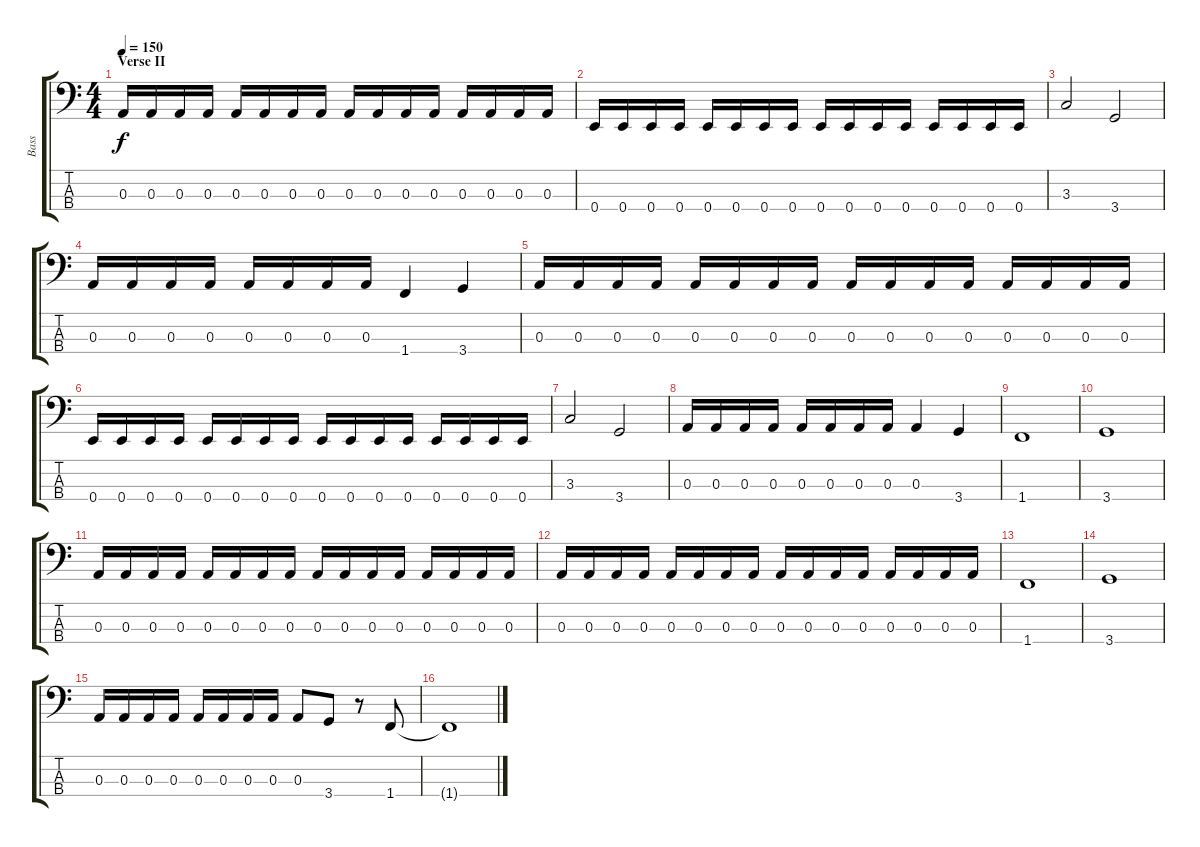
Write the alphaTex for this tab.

\track ("Bass" "Bass") {instrument electricbassfinger}
\staff {score tabs}
\tuning (G2 D2 A1 E1) {hide}
\ts (4 4)
\section ("" "Verse II")
\tempo 150
\clef f4
\ks c
0.3.16{dy f} 0.3.16 0.3.16 0.3.16 0.3.16 0.3.16 0.3.16 0.3.16 0.3.16 0.3.16 0.3.16 0.3.16 0.3.16 0.3.16 0.3.16 0.3.16 |
0.4.16 0.4.16 0.4.16 0.4.16 0.4.16 0.4.16 0.4.16 0.4.16 0.4.16 0.4.16 0.4.16 0.4.16 0.4.16 0.4.16 0.4.16 0.4.16 |
3.3.2 3.4.2 |
0.3.16 0.3.16 0.3.16 0.3.16 0.3.16 0.3.16 0.3.16 0.3.16 1.4.4 3.4.4 |
0.3.16 0.3.16 0.3.16 0.3.16 0.3.16 0.3.16 0.3.16 0.3.16 0.3.16 0.3.16 0.3.16 0.3.16 0.3.16 0.3.16 0.3.16 0.3.16 |
0.4.16 0.4.16 0.4.16 0.4.16 0.4.16 0.4.16 0.4.16 0.4.16 0.4.16 0.4.16 0.4.16 0.4.16 0.4.16 0.4.16 0.4.16 0.4.16 |
3.3.2 3.4.2 |
0.3.16 0.3.16 0.3.16 0.3.16 0.3.16 0.3.16 0.3.16 0.3.16 0.3.4 3.4.4 |
1.4.1 |
3.4.1 |
0.3.16 0.3.16 0.3.16 0.3.16 0.3.16 0.3.16 0.3.16 0.3.16 0.3.16 0.3.16 0.3.16 0.3.16 0.3.16 0.3.16 0.3.16 0.3.16 |
0.3.16 0.3.16 0.3.16 0.3.16 0.3.16 0.3.16 0.3.16 0.3.16 0.3.16 0.3.16 0.3.16 0.3.16 0.3.16 0.3.16 0.3.16 0.3.16 |
1.4.1 |
3.4.1 |
0.3.16 0.3.16 0.3.16 0.3.16 0.3.16 0.3.16 0.3.16 0.3.16 0.3.8 3.4.8 r.8 1.4.8 |
1.4{t}.1
